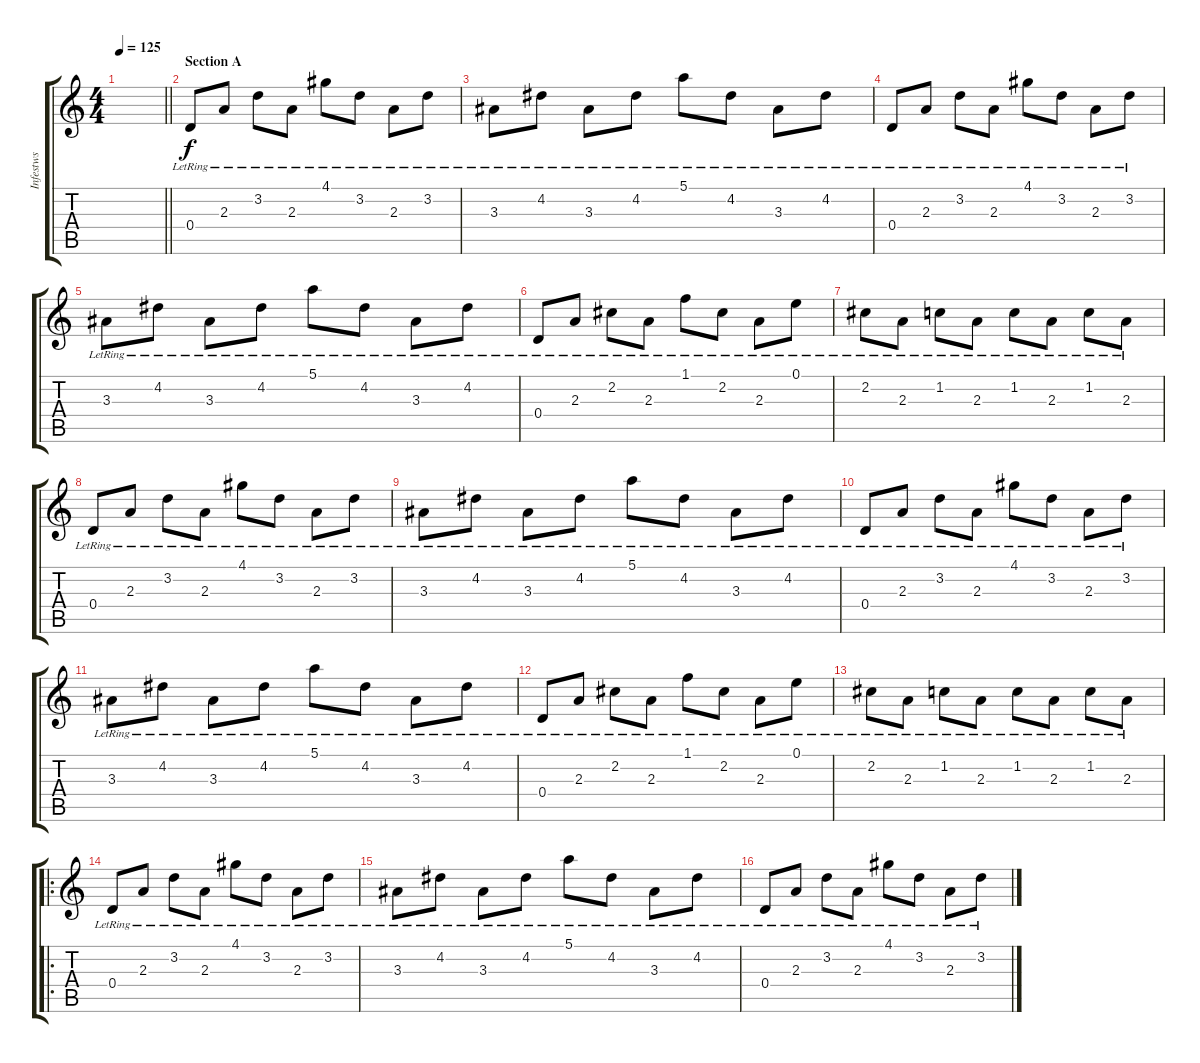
\track ("Infestws" "Infestws") {instrument distortionguitar}
\staff {score tabs}
\tuning (E4 B3 G3 D3 A2 D2) {hide}
\ts (4 4)
\tempo 125
\clef g2
\barLineRight lightlight
\ks c
|
\section ("" "Section A")
0.4{lr}.8 2.3{lr}.8 3.2{lr}.8 2.3{lr}.8 4.1{lr}.8 3.2{lr}.8 2.3{lr}.8 3.2{lr}.8 |
3.3{lr}.8 4.2{lr}.8 3.3{lr}.8 4.2{lr}.8 5.1{lr}.8 4.2{lr}.8 3.3{lr}.8 4.2{lr}.8 |
0.4{lr}.8 2.3{lr}.8 3.2{lr}.8 2.3{lr}.8 4.1{lr}.8 3.2{lr}.8 2.3{lr}.8 3.2{lr}.8 |
3.3{lr}.8 4.2{lr}.8 3.3{lr}.8 4.2{lr}.8 5.1{lr}.8 4.2{lr}.8 3.3{lr}.8 4.2{lr}.8 |
0.4{lr}.8 2.3{lr}.8 2.2{lr}.8 2.3{lr}.8 1.1{lr}.8 2.2{lr}.8 2.3{lr}.8 0.1{lr}.8 |
2.2{lr}.8 2.3{lr}.8 1.2{lr}.8 2.3{lr}.8 1.2{lr}.8 2.3{lr}.8 1.2{lr}.8 2.3{lr}.8 |
0.4{lr}.8 2.3{lr}.8 3.2{lr}.8 2.3{lr}.8 4.1{lr}.8 3.2{lr}.8 2.3{lr}.8 3.2{lr}.8 |
3.3{lr}.8 4.2{lr}.8 3.3{lr}.8 4.2{lr}.8 5.1{lr}.8 4.2{lr}.8 3.3{lr}.8 4.2{lr}.8 |
0.4{lr}.8 2.3{lr}.8 3.2{lr}.8 2.3{lr}.8 4.1{lr}.8 3.2{lr}.8 2.3{lr}.8 3.2{lr}.8 |
3.3{lr}.8 4.2{lr}.8 3.3{lr}.8 4.2{lr}.8 5.1{lr}.8 4.2{lr}.8 3.3{lr}.8 4.2{lr}.8 |
0.4{lr}.8 2.3{lr}.8 2.2{lr}.8 2.3{lr}.8 1.1{lr}.8 2.2{lr}.8 2.3{lr}.8 0.1{lr}.8 |
2.2{lr}.8 2.3{lr}.8 1.2{lr}.8 2.3{lr}.8 1.2{lr}.8 2.3{lr}.8 1.2{lr}.8 2.3{lr}.8 |
\ro
0.4{lr}.8 2.3{lr}.8 3.2{lr}.8 2.3{lr}.8 4.1{lr}.8 3.2{lr}.8 2.3{lr}.8 3.2{lr}.8 |
3.3{lr}.8 4.2{lr}.8 3.3{lr}.8 4.2{lr}.8 5.1{lr}.8 4.2{lr}.8 3.3{lr}.8 4.2{lr}.8 |
0.4{lr}.8 2.3{lr}.8 3.2{lr}.8 2.3{lr}.8 4.1{lr}.8 3.2{lr}.8 2.3{lr}.8 3.2{lr}.8
